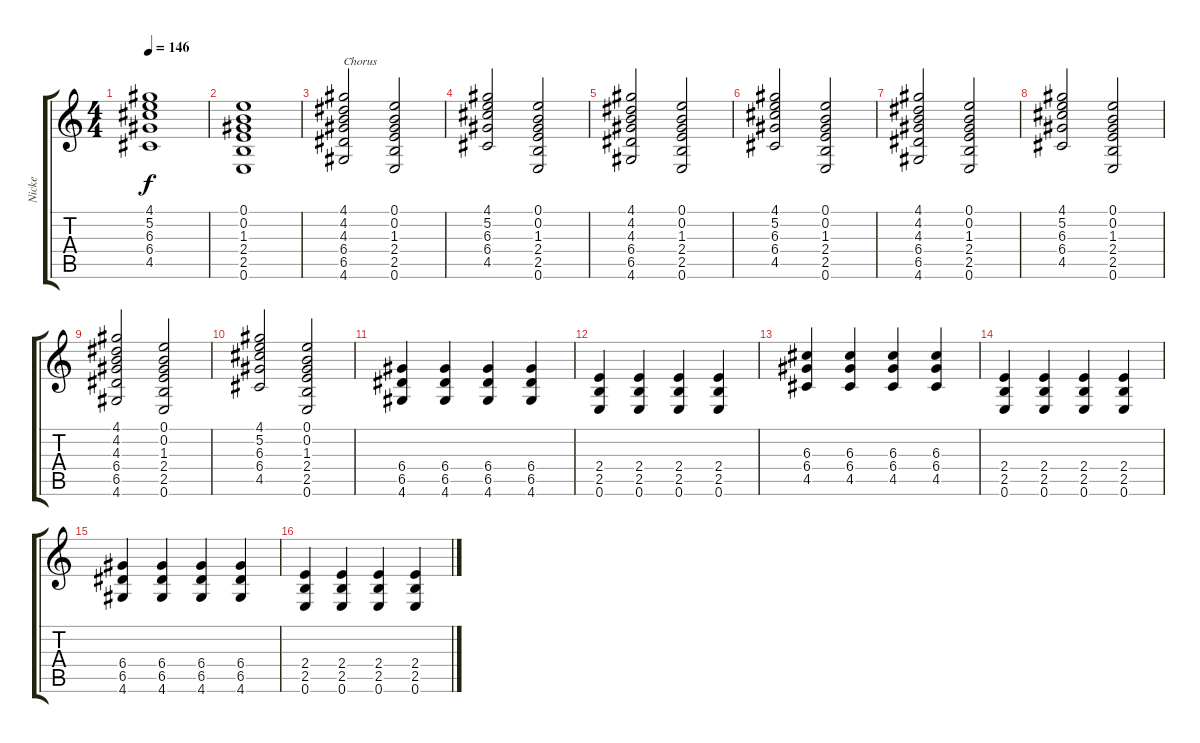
\track ("Nicke" "Nicke") {instrument distortionguitar}
\staff {score tabs}
\tuning (E4 B3 G3 D3 A2 E2) {hide}
\ts (4 4)
\tempo 146
\clef g2
\ks c
(4.1 5.2 6.3 6.4 4.5).1{dy f} |
(0.1 0.2 1.3 2.4 2.5 0.6).1 |
(4.1 4.2 4.3 6.4 6.5 4.6).2{txt "Chorus"} (0.1 0.2 1.3 2.4 2.5 0.6).2 |
(4.1 5.2 6.3 6.4 4.5).2 (0.1 0.2 1.3 2.4 2.5 0.6).2 |
(4.1 4.2 4.3 6.4 6.5 4.6).2 (0.1 0.2 1.3 2.4 2.5 0.6).2 |
(4.1 5.2 6.3 6.4 4.5).2 (0.1 0.2 1.3 2.4 2.5 0.6).2 |
(4.1 4.2 4.3 6.4 6.5 4.6).2 (0.1 0.2 1.3 2.4 2.5 0.6).2 |
(4.1 5.2 6.3 6.4 4.5).2 (0.1 0.2 1.3 2.4 2.5 0.6).2 |
(4.1 4.2 4.3 6.4 6.5 4.6).2 (0.1 0.2 1.3 2.4 2.5 0.6).2 |
(4.1 5.2 6.3 6.4 4.5).2 (0.1 0.2 1.3 2.4 2.5 0.6).2 |
(6.4 6.5 4.6).4 (6.4 6.5 4.6).4 (6.4 6.5 4.6).4 (6.4 6.5 4.6).4 |
(2.4 2.5 0.6).4 (2.4 2.5 0.6).4 (2.4 2.5 0.6).4 (2.4 2.5 0.6).4 |
(6.3 6.4 4.5).4 (6.3 6.4 4.5).4 (6.3 6.4 4.5).4 (6.3 6.4 4.5).4 |
(2.4 2.5 0.6).4 (2.4 2.5 0.6).4 (2.4 2.5 0.6).4 (2.4 2.5 0.6).4 |
(6.4 6.5 4.6).4 (6.4 6.5 4.6).4 (6.4 6.5 4.6).4 (6.4 6.5 4.6).4 |
(2.4 2.5 0.6).4 (2.4 2.5 0.6).4 (2.4 2.5 0.6).4 (2.4 2.5 0.6).4
